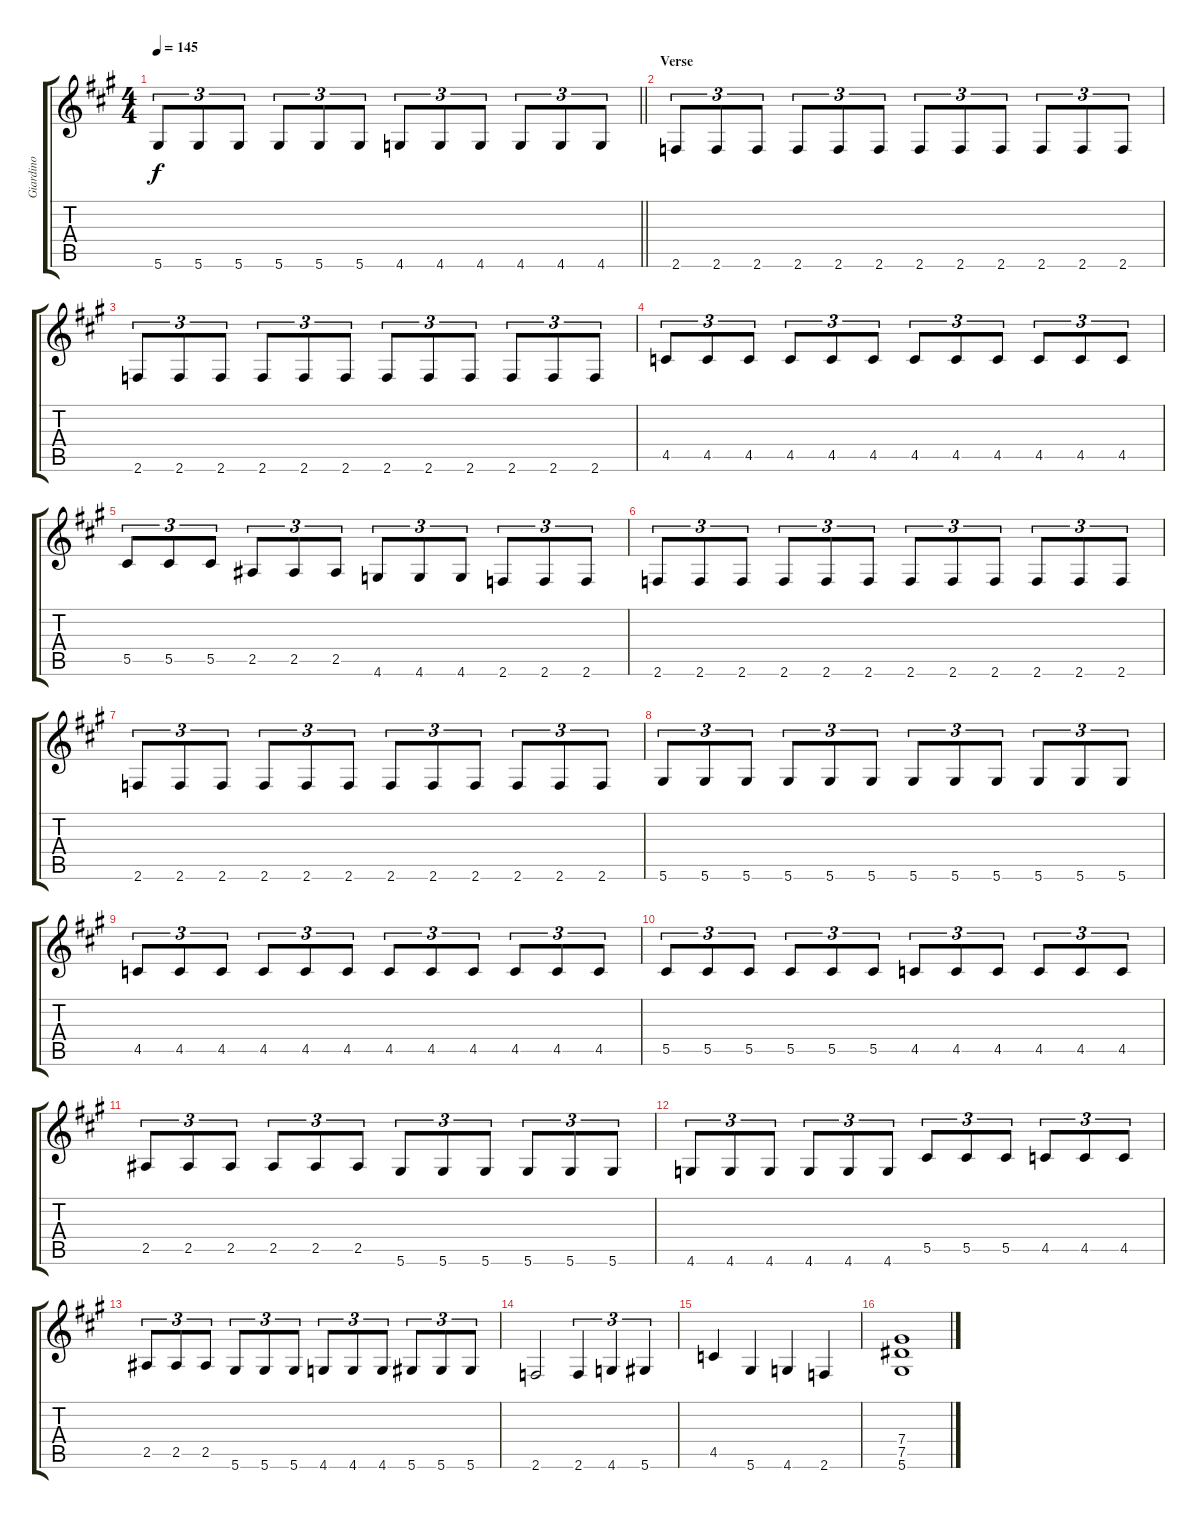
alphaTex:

\track ("Giardino" "Giardino") {instrument overdrivenguitar}
\staff {score tabs}
\tuning (Eb4 Bb3 Gb3 Db3 Ab2 Eb2) {hide}
\ts (4 4)
\tempo 145
\clef g2
\barLineRight lightlight
\ks f#minor
5.6.8{tu (3 2) dy f} 5.6.8{tu (3 2)} 5.6.8{tu (3 2)} 5.6.8{tu (3 2)} 5.6.8{tu (3 2)} 5.6.8{tu (3 2)} 4.6.8{tu (3 2)} 4.6.8{tu (3 2)} 4.6.8{tu (3 2)} 4.6.8{tu (3 2)} 4.6.8{tu (3 2)} 4.6.8{tu (3 2)} |
\section ("" "Verse")
2.6.8{tu (3 2)} 2.6.8{tu (3 2)} 2.6.8{tu (3 2)} 2.6.8{tu (3 2)} 2.6.8{tu (3 2)} 2.6.8{tu (3 2)} 2.6.8{tu (3 2)} 2.6.8{tu (3 2)} 2.6.8{tu (3 2)} 2.6.8{tu (3 2)} 2.6.8{tu (3 2)} 2.6.8{tu (3 2)} |
2.6.8{tu (3 2)} 2.6.8{tu (3 2)} 2.6.8{tu (3 2)} 2.6.8{tu (3 2)} 2.6.8{tu (3 2)} 2.6.8{tu (3 2)} 2.6.8{tu (3 2)} 2.6.8{tu (3 2)} 2.6.8{tu (3 2)} 2.6.8{tu (3 2)} 2.6.8{tu (3 2)} 2.6.8{tu (3 2)} |
4.5.8{tu (3 2)} 4.5.8{tu (3 2)} 4.5.8{tu (3 2)} 4.5.8{tu (3 2)} 4.5.8{tu (3 2)} 4.5.8{tu (3 2)} 4.5.8{tu (3 2)} 4.5.8{tu (3 2)} 4.5.8{tu (3 2)} 4.5.8{tu (3 2)} 4.5.8{tu (3 2)} 4.5.8{tu (3 2)} |
5.5.8{tu (3 2)} 5.5.8{tu (3 2)} 5.5.8{tu (3 2)} 2.5.8{tu (3 2)} 2.5.8{tu (3 2)} 2.5.8{tu (3 2)} 4.6.8{tu (3 2)} 4.6.8{tu (3 2)} 4.6.8{tu (3 2)} 2.6.8{tu (3 2)} 2.6.8{tu (3 2)} 2.6.8{tu (3 2)} |
2.6.8{tu (3 2)} 2.6.8{tu (3 2)} 2.6.8{tu (3 2)} 2.6.8{tu (3 2)} 2.6.8{tu (3 2)} 2.6.8{tu (3 2)} 2.6.8{tu (3 2)} 2.6.8{tu (3 2)} 2.6.8{tu (3 2)} 2.6.8{tu (3 2)} 2.6.8{tu (3 2)} 2.6.8{tu (3 2)} |
2.6.8{tu (3 2)} 2.6.8{tu (3 2)} 2.6.8{tu (3 2)} 2.6.8{tu (3 2)} 2.6.8{tu (3 2)} 2.6.8{tu (3 2)} 2.6.8{tu (3 2)} 2.6.8{tu (3 2)} 2.6.8{tu (3 2)} 2.6.8{tu (3 2)} 2.6.8{tu (3 2)} 2.6.8{tu (3 2)} |
5.6.8{tu (3 2)} 5.6.8{tu (3 2)} 5.6.8{tu (3 2)} 5.6.8{tu (3 2)} 5.6.8{tu (3 2)} 5.6.8{tu (3 2)} 5.6.8{tu (3 2)} 5.6.8{tu (3 2)} 5.6.8{tu (3 2)} 5.6.8{tu (3 2)} 5.6.8{tu (3 2)} 5.6.8{tu (3 2)} |
4.5.8{tu (3 2)} 4.5.8{tu (3 2)} 4.5.8{tu (3 2)} 4.5.8{tu (3 2)} 4.5.8{tu (3 2)} 4.5.8{tu (3 2)} 4.5.8{tu (3 2)} 4.5.8{tu (3 2)} 4.5.8{tu (3 2)} 4.5.8{tu (3 2)} 4.5.8{tu (3 2)} 4.5.8{tu (3 2)} |
5.5.8{tu (3 2)} 5.5.8{tu (3 2)} 5.5.8{tu (3 2)} 5.5.8{tu (3 2)} 5.5.8{tu (3 2)} 5.5.8{tu (3 2)} 4.5.8{tu (3 2)} 4.5.8{tu (3 2)} 4.5.8{tu (3 2)} 4.5.8{tu (3 2)} 4.5.8{tu (3 2)} 4.5.8{tu (3 2)} |
2.5.8{tu (3 2)} 2.5.8{tu (3 2)} 2.5.8{tu (3 2)} 2.5.8{tu (3 2)} 2.5.8{tu (3 2)} 2.5.8{tu (3 2)} 5.6.8{tu (3 2)} 5.6.8{tu (3 2)} 5.6.8{tu (3 2)} 5.6.8{tu (3 2)} 5.6.8{tu (3 2)} 5.6.8{tu (3 2)} |
4.6.8{tu (3 2)} 4.6.8{tu (3 2)} 4.6.8{tu (3 2)} 4.6.8{tu (3 2)} 4.6.8{tu (3 2)} 4.6.8{tu (3 2)} 5.5.8{tu (3 2)} 5.5.8{tu (3 2)} 5.5.8{tu (3 2)} 4.5.8{tu (3 2)} 4.5.8{tu (3 2)} 4.5.8{tu (3 2)} |
2.5.8{tu (3 2)} 2.5.8{tu (3 2)} 2.5.8{tu (3 2)} 5.6.8{tu (3 2)} 5.6.8{tu (3 2)} 5.6.8{tu (3 2)} 4.6.8{tu (3 2)} 4.6.8{tu (3 2)} 4.6.8{tu (3 2)} 5.6.8{tu (3 2)} 5.6.8{tu (3 2)} 5.6.8{tu (3 2)} |
2.6.2 2.6.4{tu (3 2)} 4.6.4{tu (3 2)} 5.6.4{tu (3 2)} |
4.5.4 5.6.4 4.6.4 2.6.4 |
(7.4 7.5 5.6).1
